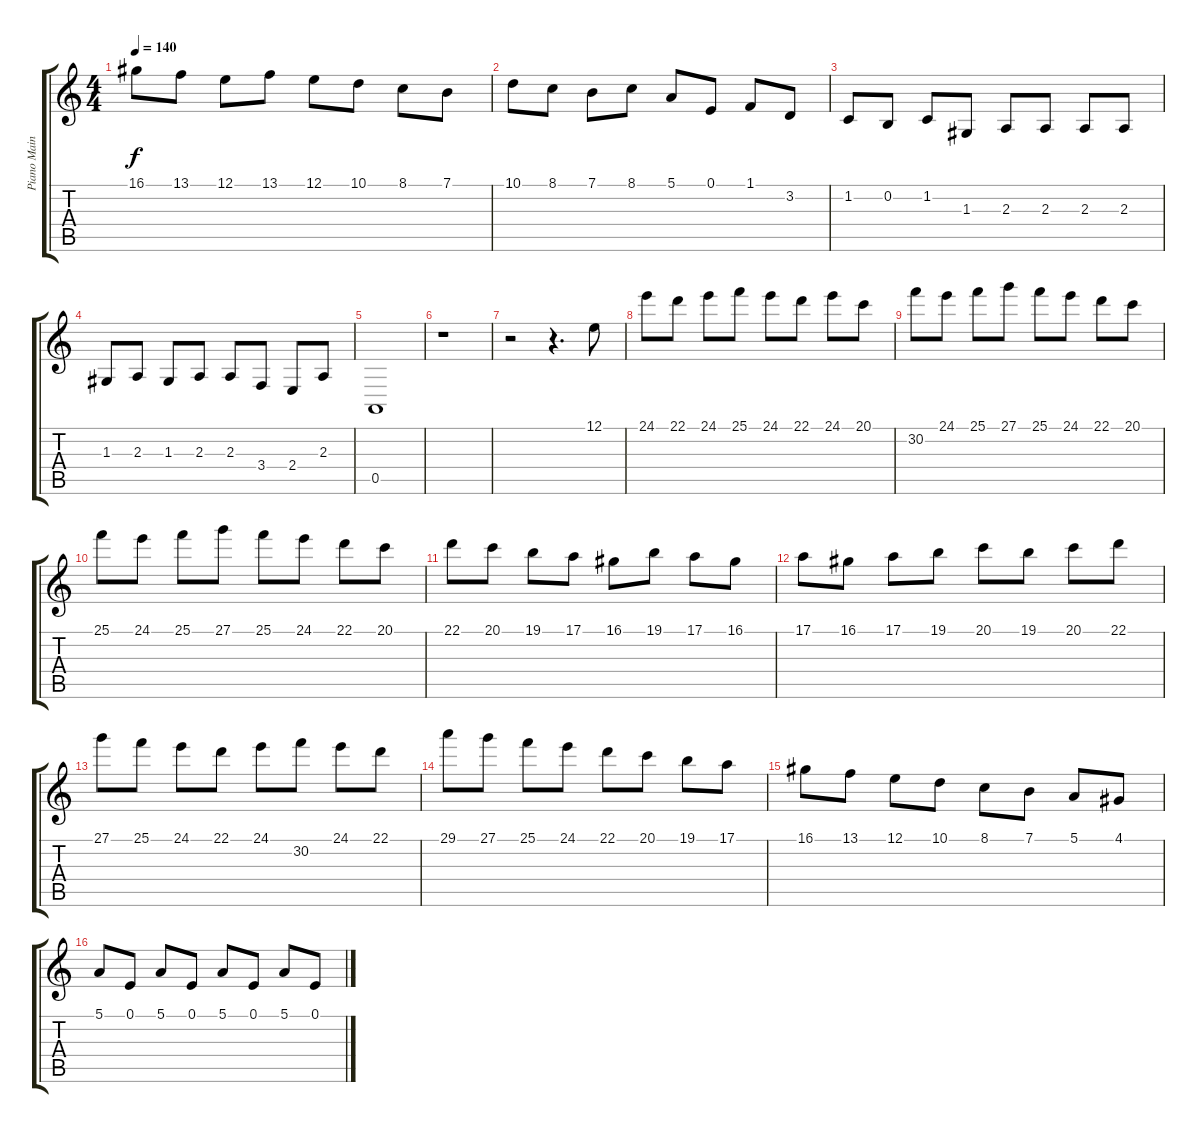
\track ("Piano Main Droite" "Piano Main") {instrument acousticgrandpiano}
\staff {score tabs}
\tuning (E4 B3 G3 D3 A2 E2) {hide}
\ts (4 4)
\tempo 140
\clef g2
\ks c
16.1.8{dy f} 13.1.8 12.1.8 13.1.8 12.1.8 10.1.8 8.1.8 7.1.8 |
10.1.8 8.1.8 7.1.8 8.1.8 5.1.8 0.1.8 1.1.8 3.2.8 |
1.2.8 0.2.8 1.2.8 1.3.8 2.3.8 2.3.8 2.3.8 2.3.8 |
1.3.8 2.3.8 1.3.8 2.3.8 2.3.8 3.4.8 2.4.8 2.3.8 |
0.5.1 |
r.1 |
r.2 r.4{d} 12.1.8 |
24.1.8 22.1.8 24.1.8 25.1.8 24.1.8 22.1.8 24.1.8 20.1.8 |
30.2.8 24.1.8 25.1.8 27.1.8 25.1.8 24.1.8 22.1.8 20.1.8 |
25.1.8 24.1.8 25.1.8 27.1.8 25.1.8 24.1.8 22.1.8 20.1.8 |
22.1.8 20.1.8 19.1.8 17.1.8 16.1.8 19.1.8 17.1.8 16.1.8 |
17.1.8 16.1.8 17.1.8 19.1.8 20.1.8 19.1.8 20.1.8 22.1.8 |
27.1.8 25.1.8 24.1.8 22.1.8 24.1.8 30.2.8 24.1.8 22.1.8 |
29.1.8 27.1.8 25.1.8 24.1.8 22.1.8 20.1.8 19.1.8 17.1.8 |
16.1.8 13.1.8 12.1.8 10.1.8 8.1.8 7.1.8 5.1.8 4.1.8 |
5.1.8 0.1.8 5.1.8 0.1.8 5.1.8 0.1.8 5.1.8 0.1.8
